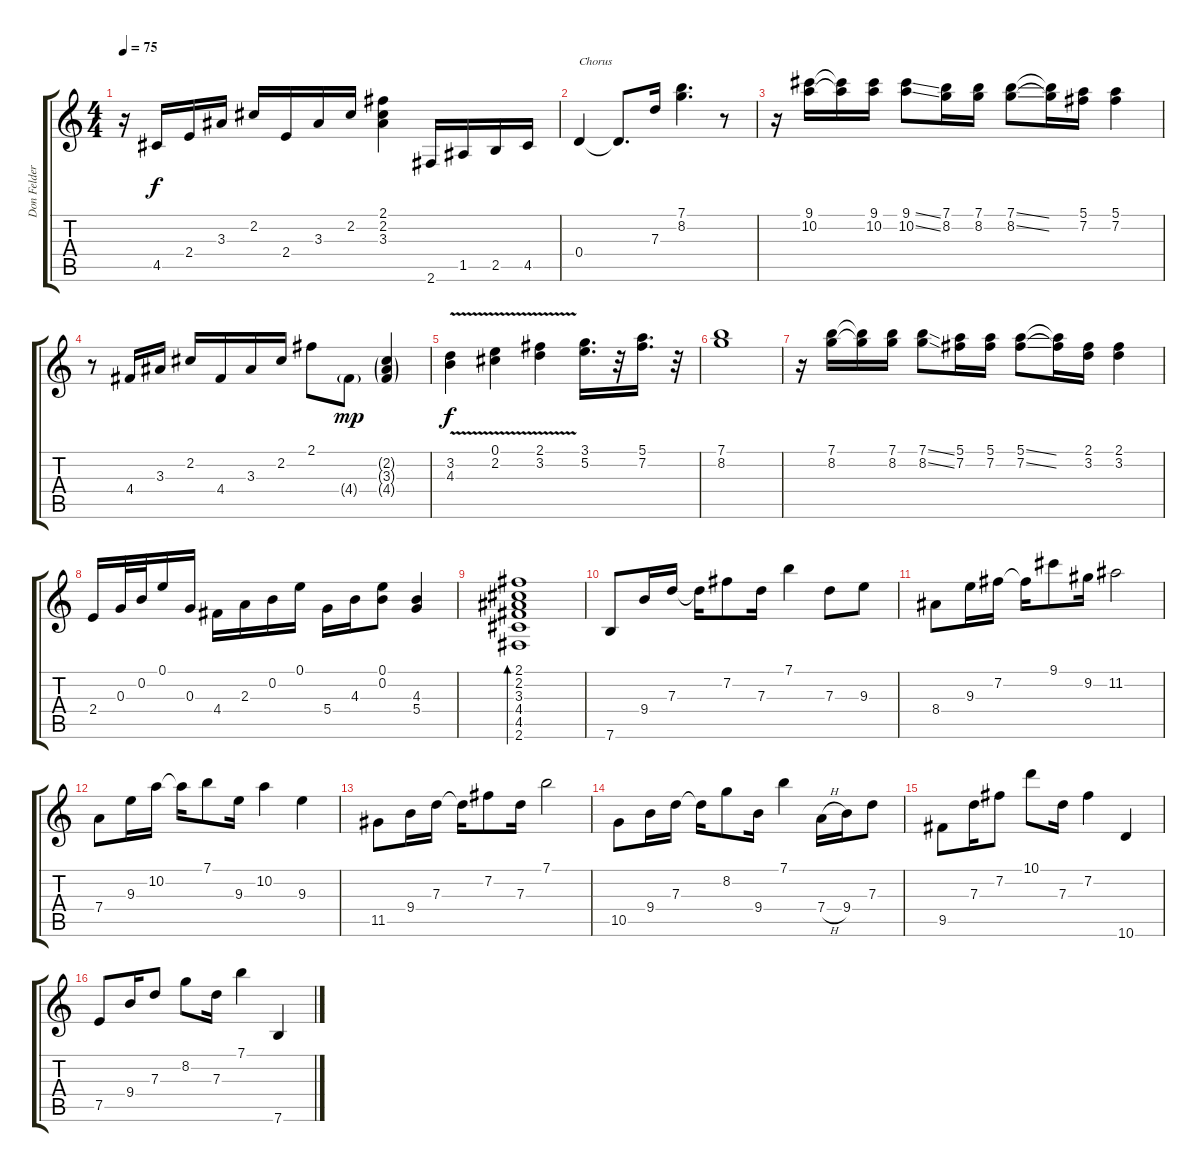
\track ("Don Felder" "Don Felder") {instrument acousticguitarnylon}
\staff {score tabs}
\tuning (E4 B3 G3 D3 A2 E2) {hide}
\ts (4 4)
\tempo 75
\clef g2
\ks c
r.16{dy f} 4.5.16 2.4.16 3.3.16 2.2.16 2.4.16 3.3.16 2.2.16 (2.1 2.2 3.3).4 2.6.16 1.5.16 2.5.16 4.5.16 |
0.4.4{txt "Chorus"} 0.4{t}.8{d} 7.3.16{volume 10} (7.1 8.2).4{d} r.8 |
r.16 (9.1 10.2).16{volume 16} (9.1{t} 10.2{t}).16 (9.1 10.2).16 (9.1{ss} 10.2{ss}).8 (7.1 8.2).16 (7.1 8.2).16 (7.1{ss} 8.2{ss}).8 (7.1{t} 8.2{t}).16 (5.1 7.2).16 (5.1 7.2).4 |
r.8 4.4.16 3.3.16 2.2.16 4.4.16 3.3.16 2.2.16 2.1.8 4.4{g}.8{dy mp} (2.2{g} 3.3{g} 4.4{g}).4 |
(3.2{v} 4.3{v}).4{dy f volume 11} (0.1{v} 2.2{v}).4 (2.1{v} 3.2{v}).4 (3.1 5.2).16{d} r.32 (5.1 7.2).16{d} r.32 |
(7.1 8.2).1 |
r.16{volume 16} (7.1 8.2).16 (7.1{t} 8.2{t}).16 (7.1 8.2).16 (7.1{ss} 8.2{ss}).8 (5.1 7.2).16 (5.1 7.2).16 (5.1{ss} 7.2{ss}).8 (5.1{t} 7.2{t}).16 (2.1 3.2).16 (2.1 3.2).4 |
2.4.16 0.3.32 0.2.32 0.1.16 0.3.16 4.4.16 2.3.16 0.2.16 0.1.16 5.4.16 4.3.16 (0.1 0.2).8 (4.3 5.4).4 |
(2.1 2.2 3.3 4.4 4.5 2.6).1{bd 240} |
7.6.8 9.4.16 7.3.16 7.3{t}.16 7.2.8 7.3.16 7.1.4 7.3.8 9.3.8 |
8.4.8 9.3.16 7.2.16 7.2{t}.16 9.1.8 9.2.16 11.2.2 |
7.4.8 9.3.16 10.2.16 10.2{t}.16 7.1.8 9.3.16 10.2.4 9.3.4 |
11.5.8 9.4.16 7.3.16 7.3{t}.16 7.2.8 7.3.16 7.1.2 |
10.5.8 9.4.16 7.3.16 7.3{t}.16 8.2.8 9.4.16 7.1.4 7.4{h}.16 9.4.16 7.3.8 |
9.5.8 7.3.16 7.2.8 10.1.8 7.3.16 7.2.4 10.6.4 |
7.5.8 9.4.16 7.3.8 8.2.8 7.3.16 7.1.4 7.6.4
